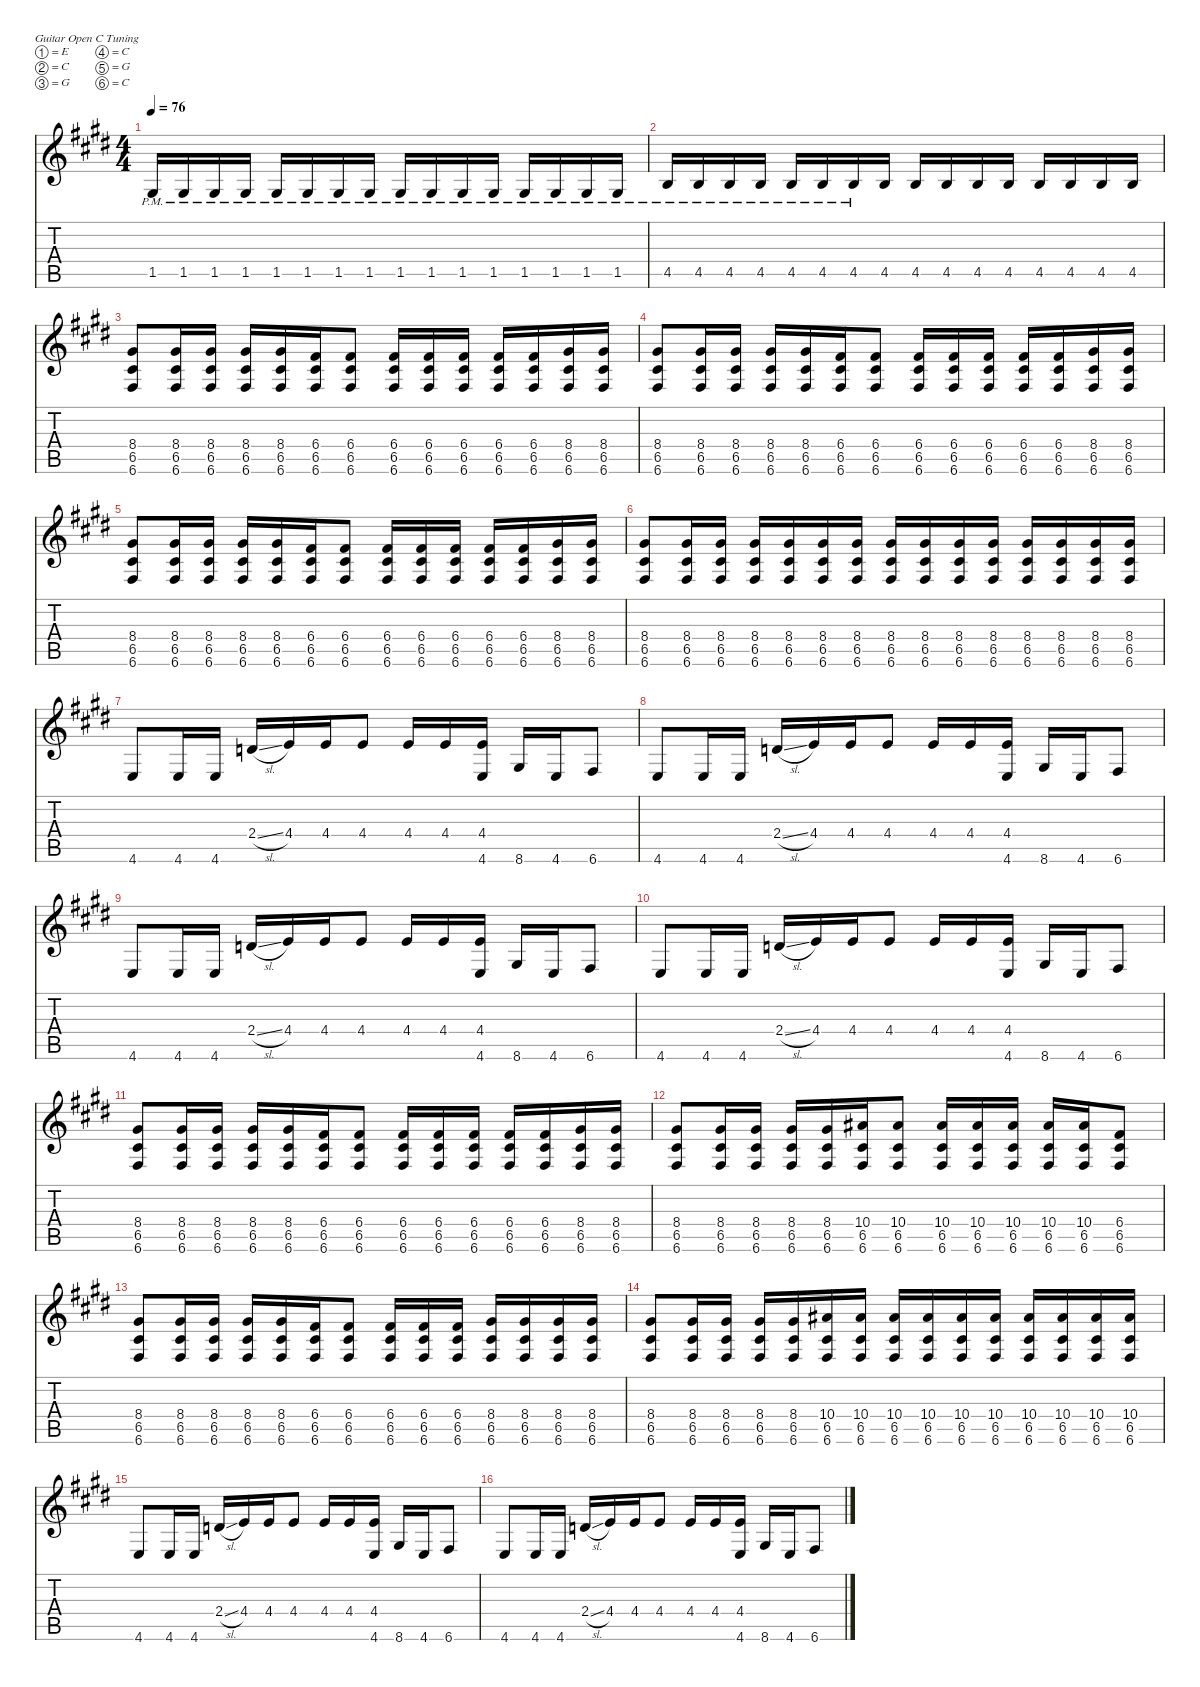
\defaultSystemsLayout 4
\hideDynamics
\bracketExtendMode nobrackets
\singleTrackTrackNamePolicy hidden
\multiTrackTrackNamePolicy hidden
\firstSystemTrackNameMode fullname
\otherSystemsTrackNameOrientation horizontal
\track ("Guitar 1" "dist.guit.") {instrument distortionguitar}
\staff {score tabs}
\tuning (E4 C4 G3 C3 G2 C2)
\ts (4 4)
\tempo 76
\clef g2
\ks e
1.5{pm acc #}.16{dy f beam Up} 1.5{pm acc #}.16{beam Up} 1.5{pm acc #}.16{beam Up} 1.5{pm acc #}.16{beam Up} 1.5{pm acc #}.16{beam Up} 1.5{pm acc #}.16{beam Up} 1.5{pm acc #}.16{beam Up} 1.5{pm acc #}.16{beam Up} 1.5{pm acc #}.16{beam Up} 1.5{pm acc #}.16{beam Up} 1.5{pm acc #}.16{beam Up} 1.5{pm acc #}.16{beam Up} 1.5{pm acc #}.16{beam Up} 1.5{pm acc #}.16{beam Up} 1.5{pm acc #}.16{beam Up} 1.5{pm acc #}.16{beam Up} |
4.5{pm acc forcenatural}.16{beam Up} 4.5{pm acc forcenatural}.16{beam Up} 4.5{pm acc forcenatural}.16{beam Up} 4.5{pm acc forcenatural}.16{beam Up} 4.5{pm acc forcenatural}.16{beam Up} 4.5{pm acc forcenatural}.16{beam Up} 4.5{pm acc forcenatural}.16{beam Up} 4.5{acc forcenatural}.16{beam Up} 4.5{acc forcenatural}.16{beam Up} 4.5{acc forcenatural}.16{beam Up} 4.5{acc forcenatural}.16{beam Up} 4.5{acc forcenatural}.16{beam Up} 4.5{acc forcenatural}.16{beam Up} 4.5{acc forcenatural}.16{beam Up} 4.5{acc forcenatural}.16{beam Up} 4.5{acc forcenatural}.16{beam Up} |
(8.4{acc #} 6.5{acc #} 6.6{acc #}).8{beam Up} (8.4{acc #} 6.5{acc #} 6.6{acc #}).16{beam Up} (8.4{acc #} 6.5{acc #} 6.6{acc #}).16{beam Up} (8.4{acc #} 6.5{acc #} 6.6{acc #}).16{beam Up} (8.4{acc #} 6.5{acc #} 6.6{acc #}).16{beam Up} (6.4{acc #} 6.5{acc #} 6.6{acc #}).16{beam Up} (6.4{acc #} 6.5{acc #} 6.6{acc #}).8{beam Up} (6.4{acc #} 6.5{acc #} 6.6{acc #}).16{beam Up} (6.4{acc #} 6.5{acc #} 6.6{acc #}).16{beam Up} (6.4{acc #} 6.5{acc #} 6.6{acc #}).16{beam Up} (6.4{acc #} 6.5{acc #} 6.6{acc #}).16{beam Up} (6.4{acc #} 6.5{acc #} 6.6{acc #}).16{beam Up} (8.4{acc #} 6.5{acc #} 6.6{acc #}).16{beam Up} (8.4{acc #} 6.5{acc #} 6.6{acc #}).16{beam Up} |
(8.4{acc #} 6.5{acc #} 6.6{acc #}).8{beam Up} (8.4{acc #} 6.5{acc #} 6.6{acc #}).16{beam Up} (8.4{acc #} 6.5{acc #} 6.6{acc #}).16{beam Up} (8.4{acc #} 6.5{acc #} 6.6{acc #}).16{beam Up} (8.4{acc #} 6.5{acc #} 6.6{acc #}).16{beam Up} (6.4{acc #} 6.5{acc #} 6.6{acc #}).16{beam Up} (6.4{acc #} 6.5{acc #} 6.6{acc #}).8{beam Up} (6.4{acc #} 6.5{acc #} 6.6{acc #}).16{beam Up} (6.4{acc #} 6.5{acc #} 6.6{acc #}).16{beam Up} (6.4{acc #} 6.5{acc #} 6.6{acc #}).16{beam Up} (6.4{acc #} 6.5{acc #} 6.6{acc #}).16{beam Up} (6.4{acc #} 6.5{acc #} 6.6{acc #}).16{beam Up} (8.4{acc #} 6.5{acc #} 6.6{acc #}).16{beam Up} (8.4{acc #} 6.5{acc #} 6.6{acc #}).16{beam Up} |
(8.4{acc #} 6.5{acc #} 6.6{acc #}).8{beam Up} (8.4{acc #} 6.5{acc #} 6.6{acc #}).16{beam Up} (8.4{acc #} 6.5{acc #} 6.6{acc #}).16{beam Up} (8.4{acc #} 6.5{acc #} 6.6{acc #}).16{beam Up} (8.4{acc #} 6.5{acc #} 6.6{acc #}).16{beam Up} (6.4{acc #} 6.5{acc #} 6.6{acc #}).16{beam Up} (6.4{acc #} 6.5{acc #} 6.6{acc #}).8{beam Up} (6.4{acc #} 6.5{acc #} 6.6{acc #}).16{beam Up} (6.4{acc #} 6.5{acc #} 6.6{acc #}).16{beam Up} (6.4{acc #} 6.5{acc #} 6.6{acc #}).16{beam Up} (6.4{acc #} 6.5{acc #} 6.6{acc #}).16{beam Up} (6.4{acc #} 6.5{acc #} 6.6{acc #}).16{beam Up} (8.4{acc #} 6.5{acc #} 6.6{acc #}).16{beam Up} (8.4{acc #} 6.5{acc #} 6.6{acc #}).16{beam Up} |
(8.4{acc #} 6.5{acc #} 6.6{acc #}).8{beam Up} (8.4{acc #} 6.5{acc #} 6.6{acc #}).16{beam Up} (8.4{acc #} 6.5{acc #} 6.6{acc #}).16{beam Up} (8.4{acc #} 6.5{acc #} 6.6{acc #}).16{beam Up} (8.4{acc #} 6.5{acc #} 6.6{acc #}).16{beam Up} (8.4{acc #} 6.5{acc #} 6.6{acc #}).16{beam Up} (8.4{acc #} 6.5{acc #} 6.6{acc #}).16{beam Up} (8.4{acc #} 6.5{acc #} 6.6{acc #}).16{beam Up} (8.4{acc #} 6.5{acc #} 6.6{acc #}).16{beam Up} (8.4{acc #} 6.5{acc #} 6.6{acc #}).16{beam Up} (8.4{acc #} 6.5{acc #} 6.6{acc #}).16{beam Up} (8.4{acc #} 6.5{acc #} 6.6{acc #}).16{beam Up} (8.4{acc #} 6.5{acc #} 6.6{acc #}).16{beam Up} (8.4{acc #} 6.5{acc #} 6.6{acc #}).16{beam Up} (8.4{acc #} 6.5{acc #} 6.6{acc #}).16{beam Up} |
4.6{acc forcenatural}.8{beam Up} 4.6{acc forcenatural}.16{beam Up} 4.6{acc forcenatural}.16{beam Up} 2.4{sl acc forcenatural}.16{beam Up} 4.4{acc forcenatural}.16{beam Up} 4.4{acc forcenatural}.16{beam Up} 4.4{acc forcenatural}.8{beam Up} 4.4{acc forcenatural}.16{beam Up} 4.4{acc forcenatural}.16{beam Up} (4.4{acc forcenatural} 4.6{acc forcenatural}).16{beam Up} 8.6{acc #}.16{beam Up} 4.6{acc forcenatural}.16{beam Up} 6.6{acc #}.8{beam Up} |
4.6{acc forcenatural}.8{beam Up} 4.6{acc forcenatural}.16{beam Up} 4.6{acc forcenatural}.16{beam Up} 2.4{sl acc forcenatural}.16{beam Up} 4.4{acc forcenatural}.16{beam Up} 4.4{acc forcenatural}.16{beam Up} 4.4{acc forcenatural}.8{beam Up} 4.4{acc forcenatural}.16{beam Up} 4.4{acc forcenatural}.16{beam Up} (4.4{acc forcenatural} 4.6{acc forcenatural}).16{beam Up} 8.6{acc #}.16{beam Up} 4.6{acc forcenatural}.16{beam Up} 6.6{acc #}.8{beam Up} |
4.6{acc forcenatural}.8{beam Up} 4.6{acc forcenatural}.16{beam Up} 4.6{acc forcenatural}.16{beam Up} 2.4{sl acc forcenatural}.16{beam Up} 4.4{acc forcenatural}.16{beam Up} 4.4{acc forcenatural}.16{beam Up} 4.4{acc forcenatural}.8{beam Up} 4.4{acc forcenatural}.16{beam Up} 4.4{acc forcenatural}.16{beam Up} (4.4{acc forcenatural} 4.6{acc forcenatural}).16{beam Up} 8.6{acc #}.16{beam Up} 4.6{acc forcenatural}.16{beam Up} 6.6{acc #}.8{beam Up} |
4.6{acc forcenatural}.8{beam Up} 4.6{acc forcenatural}.16{beam Up} 4.6{acc forcenatural}.16{beam Up} 2.4{sl acc forcenatural}.16{beam Up} 4.4{acc forcenatural}.16{beam Up} 4.4{acc forcenatural}.16{beam Up} 4.4{acc forcenatural}.8{beam Up} 4.4{acc forcenatural}.16{beam Up} 4.4{acc forcenatural}.16{beam Up} (4.4{acc forcenatural} 4.6{acc forcenatural}).16{beam Up} 8.6{acc #}.16{beam Up} 4.6{acc forcenatural}.16{beam Up} 6.6{acc #}.8{beam Up} |
(8.4{acc #} 6.5{acc #} 6.6{acc #}).8{beam Up} (8.4{acc #} 6.5{acc #} 6.6{acc #}).16{beam Up} (8.4{acc #} 6.5{acc #} 6.6{acc #}).16{beam Up} (8.4{acc #} 6.5{acc #} 6.6{acc #}).16{beam Up} (8.4{acc #} 6.5{acc #} 6.6{acc #}).16{beam Up} (6.4{acc #} 6.5{acc #} 6.6{acc #}).16{beam Up} (6.4{acc #} 6.5{acc #} 6.6{acc #}).8{beam Up} (6.4{acc #} 6.5{acc #} 6.6{acc #}).16{beam Up} (6.4{acc #} 6.5{acc #} 6.6{acc #}).16{beam Up} (6.4{acc #} 6.5{acc #} 6.6{acc #}).16{beam Up} (6.4{acc #} 6.5{acc #} 6.6{acc #}).16{beam Up} (6.4{acc #} 6.5{acc #} 6.6{acc #}).16{beam Up} (8.4{acc #} 6.5{acc #} 6.6{acc #}).16{beam Up} (8.4{acc #} 6.5{acc #} 6.6{acc #}).16{beam Up} |
(8.4{acc #} 6.5{acc #} 6.6{acc #}).8{beam Up} (8.4{acc #} 6.5{acc #} 6.6{acc #}).16{beam Up} (8.4{acc #} 6.5{acc #} 6.6{acc #}).16{beam Up} (8.4{acc #} 6.5{acc #} 6.6{acc #}).16{beam Up} (8.4{acc #} 6.5{acc #} 6.6{acc #}).16{beam Up} (10.4{acc #} 6.5{acc #} 6.6{acc #}).16{beam Up} (10.4{acc #} 6.5{acc #} 6.6{acc #}).8{beam Up} (10.4{acc #} 6.5{acc #} 6.6{acc #}).16{beam Up} (10.4{acc #} 6.5{acc #} 6.6{acc #}).16{beam Up} (10.4{acc #} 6.5{acc #} 6.6{acc #}).16{beam Up} (10.4{acc #} 6.5{acc #} 6.6{acc #}).16{beam Up} (10.4{acc #} 6.5{acc #} 6.6{acc #}).16{beam Up} (6.4{acc #} 6.5{acc #} 6.6{acc #}).8{beam Up} |
(8.4{acc #} 6.5{acc #} 6.6{acc #}).8{beam Up} (8.4{acc #} 6.5{acc #} 6.6{acc #}).16{beam Up} (8.4{acc #} 6.5{acc #} 6.6{acc #}).16{beam Up} (8.4{acc #} 6.5{acc #} 6.6{acc #}).16{beam Up} (8.4{acc #} 6.5{acc #} 6.6{acc #}).16{beam Up} (6.4{acc #} 6.5{acc #} 6.6{acc #}).16{beam Up} (6.4{acc #} 6.5{acc #} 6.6{acc #}).8{beam Up} (6.4{acc #} 6.5{acc #} 6.6{acc #}).16{beam Up} (6.4{acc #} 6.5{acc #} 6.6{acc #}).16{beam Up} (6.4{acc #} 6.5{acc #} 6.6{acc #}).16{beam Up} (8.4{acc #} 6.5{acc #} 6.6{acc #}).16{beam Up} (8.4{acc #} 6.5{acc #} 6.6{acc #}).16{beam Up} (8.4{acc #} 6.5{acc #} 6.6{acc #}).16{beam Up} (8.4{acc #} 6.5{acc #} 6.6{acc #}).16{beam Up} |
(8.4{acc #} 6.5{acc #} 6.6{acc #}).8{beam Up} (8.4{acc #} 6.5{acc #} 6.6{acc #}).16{beam Up} (8.4{acc #} 6.5{acc #} 6.6{acc #}).16{beam Up} (8.4{acc #} 6.5{acc #} 6.6{acc #}).16{beam Up} (8.4{acc #} 6.5{acc #} 6.6{acc #}).16{beam Up} (10.4{acc #} 6.5{acc #} 6.6{acc #}).16{beam Up} (10.4{acc #} 6.5{acc #} 6.6{acc #}).16{beam Up} (10.4{acc #} 6.5{acc #} 6.6{acc #}).16{beam Up} (10.4{acc #} 6.5{acc #} 6.6{acc #}).16{beam Up} (10.4{acc #} 6.5{acc #} 6.6{acc #}).16{beam Up} (10.4{acc #} 6.5{acc #} 6.6{acc #}).16{beam Up} (10.4{acc #} 6.5{acc #} 6.6{acc #}).16{beam Up} (10.4{acc #} 6.5{acc #} 6.6{acc #}).16{beam Up} (10.4{acc #} 6.5{acc #} 6.6{acc #}).16{beam Up} (10.4{acc #} 6.5{acc #} 6.6{acc #}).16{beam Up} |
4.6{acc forcenatural}.8{beam Up} 4.6{acc forcenatural}.16{beam Up} 4.6{acc forcenatural}.16{beam Up} 2.4{sl acc forcenatural}.16{beam Up} 4.4{acc forcenatural}.16{beam Up} 4.4{acc forcenatural}.16{beam Up} 4.4{acc forcenatural}.8{beam Up} 4.4{acc forcenatural}.16{beam Up} 4.4{acc forcenatural}.16{beam Up} (4.4{acc forcenatural} 4.6{acc forcenatural}).16{beam Up} 8.6{acc #}.16{beam Up} 4.6{acc forcenatural}.16{beam Up} 6.6{acc #}.8{beam Up} |
4.6{acc forcenatural}.8{beam Up} 4.6{acc forcenatural}.16{beam Up} 4.6{acc forcenatural}.16{beam Up} 2.4{sl acc forcenatural}.16{beam Up} 4.4{acc forcenatural}.16{beam Up} 4.4{acc forcenatural}.16{beam Up} 4.4{acc forcenatural}.8{beam Up} 4.4{acc forcenatural}.16{beam Up} 4.4{acc forcenatural}.16{beam Up} (4.4{acc forcenatural} 4.6{acc forcenatural}).16{beam Up} 8.6{acc #}.16{beam Up} 4.6{acc forcenatural}.16{beam Up} 6.6{acc #}.8{beam Up}
